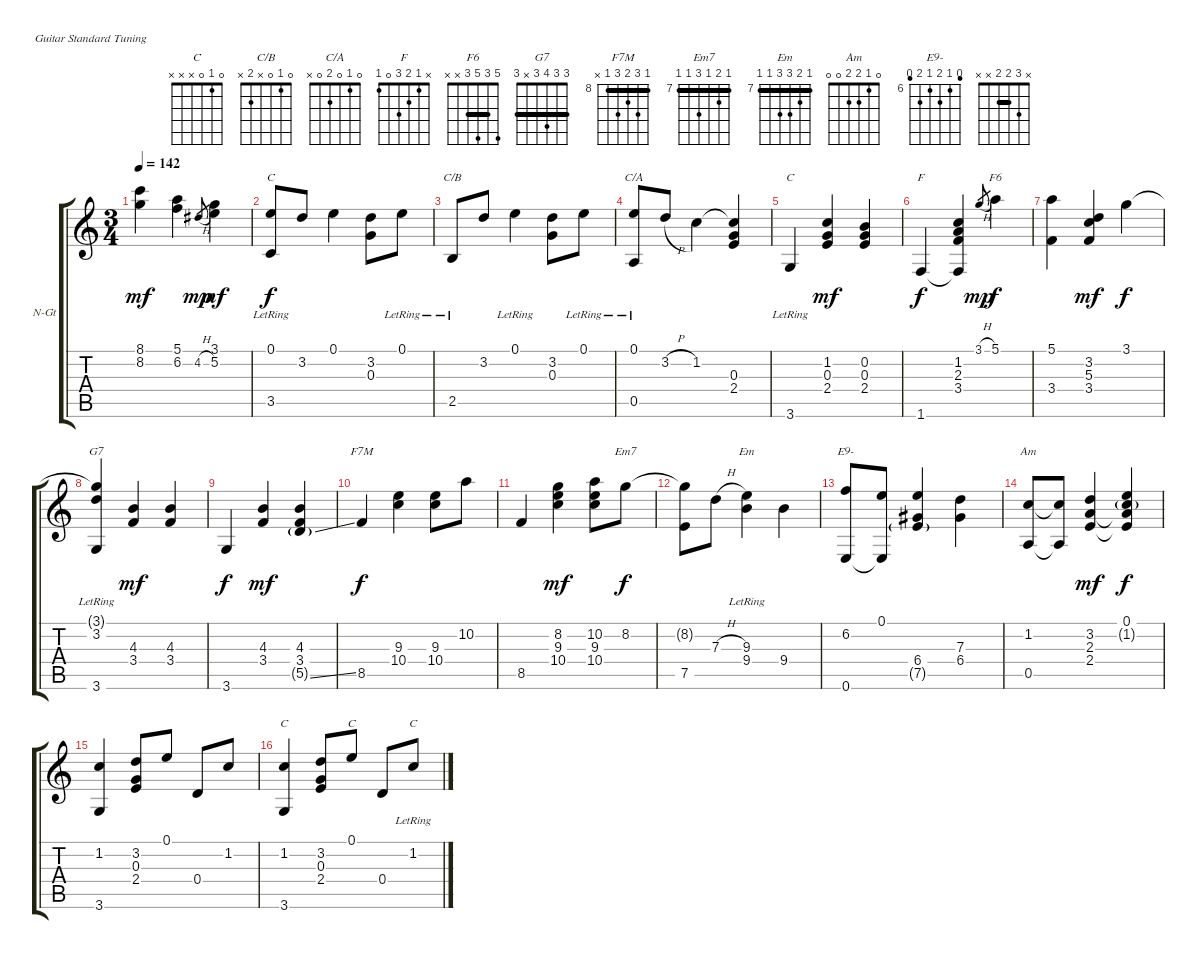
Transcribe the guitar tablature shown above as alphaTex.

\bracketExtendMode groupsimilarinstruments
\firstSystemTrackNameOrientation horizontal
\otherSystemsTrackNameOrientation horizontal
\track ("Piste 1" "N-Gt") {instrument acousticguitarnylon}
\staff {score tabs}
\tuning (E4 B3 G3 D3 A2 E2)
\chord ("C" x x x x x x)
\chord ("C/B" 0 1 0 x 2 x) {showfingering false}
\chord ("C/A" 0 1 0 2 0 x) {showfingering false}
\chord ("C" 0 1 0 2 x 3) {showfingering false}
\chord ("F" x 1 2 3 0 1) {showfingering false}
\chord ("F6" 5 3 5 3 x x) {showfingering false barre 3}
\chord ("G7" 3 3 4 3 x 3) {showfingering false barre (3 3 3)}
\chord ("F7M" 8 10 9 10 8 x) {firstfret 8 showfingering false barre 8}
\chord ("Em7" 7 8 7 9 7 7) {firstfret 7 showfingering false barre (7 7 7)}
\chord ("Em" 7 8 9 9 7 7) {firstfret 7 showfingering false barre (7 7)}
\chord ("Am" 0 1 2 2 0 0) {showfingering false}
\chord ("E9-" 5 6 7 6 7 5) {firstfret 6 showfingering false}
\chord ("" x 3 2 2 x x) {showfingering false barre 2}
\chord ("C" 0 3 0 2 x 3) {showfingering false}
\chord ("C" 0 1 0 x x x) {showfingering false}
\ts (3 4)
\tempo 142
\clef g2
\ks c
(8.1 8.2).4{dy mf} (5.1 6.2).4 4.2{h}.8{gr dy mp} (3.1 5.2).4{dy mf} |
(0.1 3.5{lr}).8{ch "C" dy f} 3.2.8 0.1.4 (3.2 0.3).8 0.1{lr}.8 |
2.5{lr}.8{ch "C/B"} 3.2.8 0.1{lr}.4 (3.2 0.3).8 0.1{lr}.8 |
(0.1 0.5{lr}).8{ch "C/A"} 3.2{h}.8 1.2.4 (1.2{t} 0.3 2.4).4 |
3.6{lr}.4{ch "C"} (1.2 0.3 2.4).4{dy mf} (0.2 0.3 2.4).4 |
1.6.4{ch "F" dy f} (1.2 2.3 3.4 1.6{t}).4 3.1{h}.8{gr dy mp} 5.1.4{ch "F6" dy f} |
(5.1 3.4).4 (3.2 5.3 3.4).4{dy mf} 3.1.4{dy f} |
(3.1{t} 3.2{lr} 3.6{lr}).4{ch "G7"} (4.3 3.4).4{dy mf} (4.3 3.4).4 |
3.6.4{dy f} (4.3 3.4).4{dy mf} (4.3 3.4 5.5{ss g}).4 |
8.5.4{ch "F7M" dy f} (9.3 10.4).4 (9.3 10.4).8 10.2.8 |
8.5.4 (8.2 9.3 10.4).4{dy mf} (10.2 9.3 10.4).8 8.2.8{ch "Em7" dy f} |
(8.2{t} 7.5).8 7.3{h}.8 (9.3{lr} 9.4).4{ch "Em"} 9.4.4 |
(6.2 0.6).8{ch "E9-"} (0.1 0.6{t}).8 (0.1{t} 6.4 7.5{g}).4 (7.3 6.4).4 |
(1.2 0.5).8{ch "Am"} (1.2{t} 0.5{t}).8 (3.2 2.3 2.4).4{ch "" dy mf} (0.1 1.2{g} 2.3{t} 2.4{t}).4{dy f} |
(1.2 3.6).4 (3.2 0.3 2.4).8 0.1.8 0.4.8 1.2.8 |
(1.2 3.6).4{ch "C"} (3.2 0.3 2.4).8 0.1.8{ch "C"} 0.4.8 1.2{lr}.8{ch "C"}
